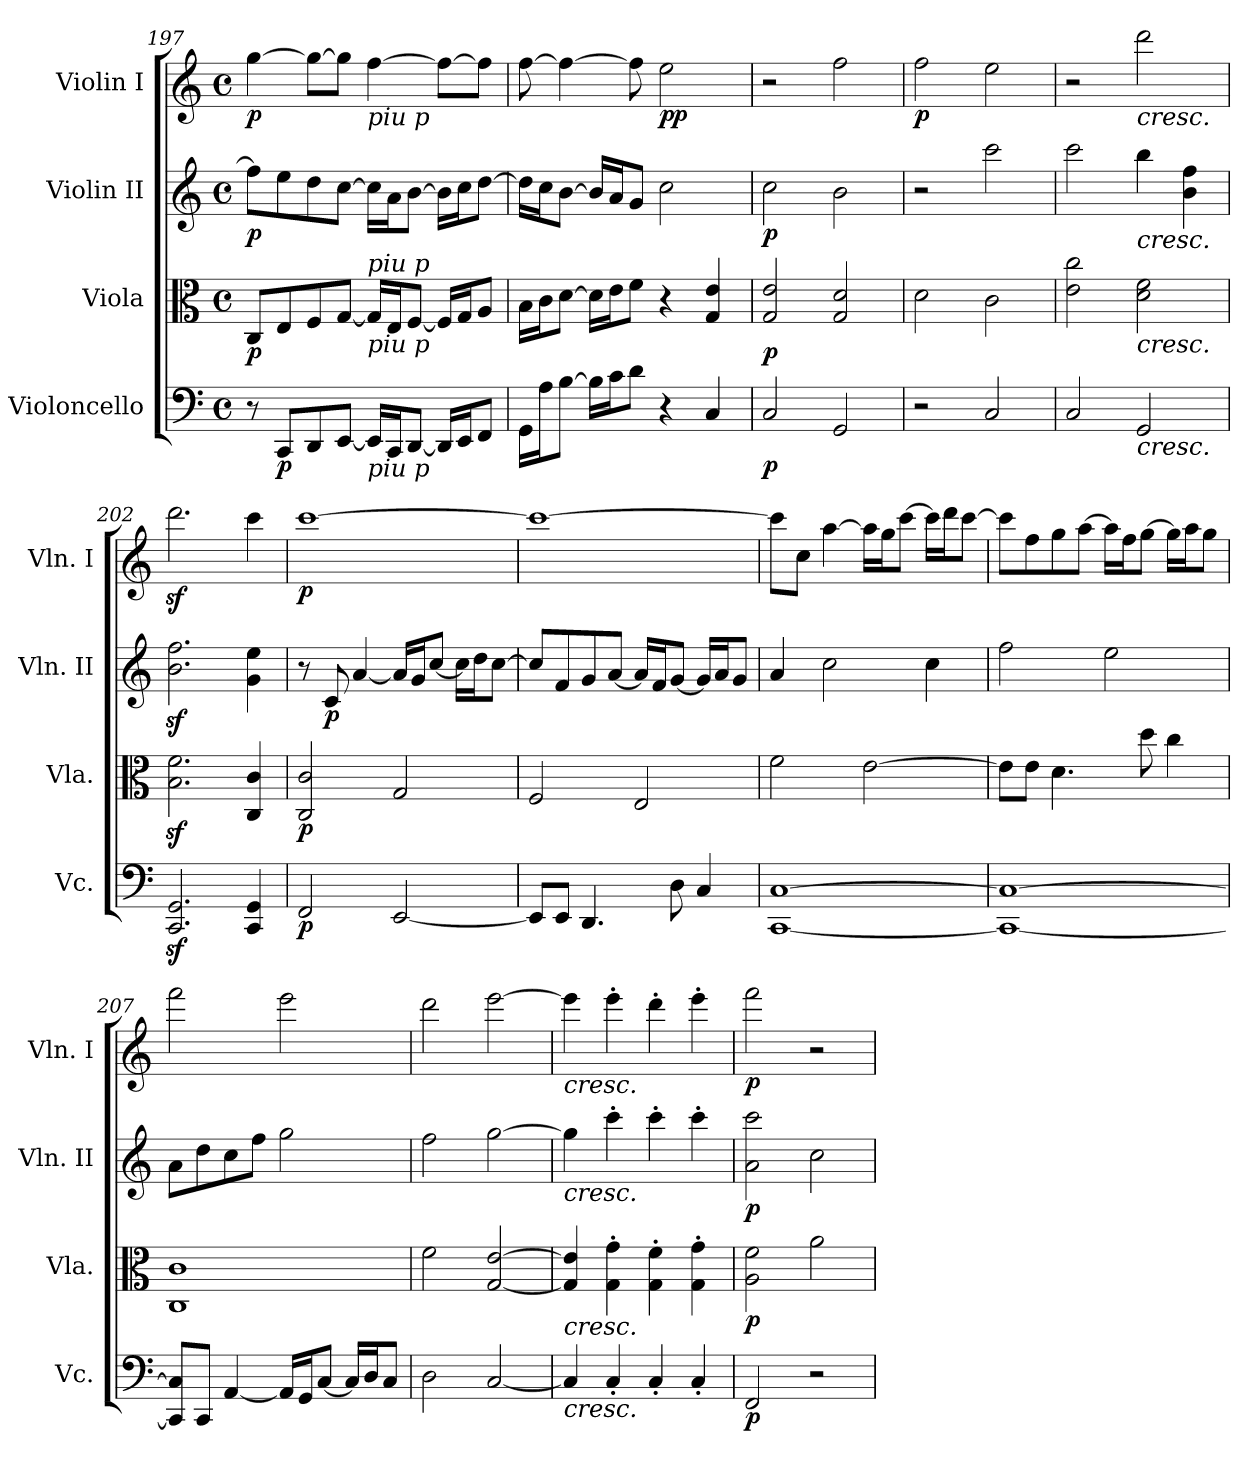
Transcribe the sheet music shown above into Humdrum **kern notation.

**kern	**dynam	**kern	**dynam	**kern	**dynam	**kern	**dynam
*part4	*part4	*part3	*part3	*part2	*part2	*part1	*part1
*staff4	*staff4	*staff3	*staff3	*staff2	*staff2	*staff1	*staff1
*I"Violoncello	*	*I"Viola	*	*I"Violin II	*	*I"Violin I	*
*I'Vc.	*	*I'Vla.	*	*I'Vln. II	*	*I'Vln. I	*
*clefF4	*	*clefC3	*	*clefG2	*	*clefG2	*
*k[]	*	*k[]	*	*k[]	*	*k[]	*
*M4/4	*	*M4/4	*	*M4/4	*	*M4/4	*
*met(c)	*	*met(c)	*	*met(c)	*	*met(c)	*
=197	=197	=197	=197	=197	=197	=197	=197
!	!	!	!LO:DY:b	!	!LO:DY:b	!	!LO:DY:b
8r	.	8C/L	p	8ff\L]	p	[4gg\	p
!	!LO:DY:b	!	!	!	!	!	!
8CC/L	p	8E/	.	8ee\	.	.	.
8DD/	.	8F/	.	8dd\	.	8gg\L_	.
[8EE/J	.	[8G/J	.	[8cc\J	.	8gg\J]	.
!	!	!	!	!	!	!LO:TX:b:i:t=piu p	!
!	!	!LO:TX:a:i:t=piu p	!	!	!	!	!
!	!	!LO:TX:b:i:t=piu p	!	!	!	!	!
!LO:TX:b:i:t=piu p	!	!	!	!	!	!	!
16EE/LL]	.	16G/LL]	.	16cc\LL]	.	[4ff\	.
16CC/J	.	16E/J	.	16a\J	.	.	.
[8DD/J	.	[8F/J	.	[8b\J	.	.	.
16DD/LL]	.	16F/LL]	.	16b\LL]	.	8ff\L_	.
16EE/J	.	16G/J	.	16cc\J	.	.	.
8FF/J	.	8A/J	.	[8dd\J	.	8ff\J]	.
=198	=198	=198	=198	=198	=198	=198	=198
16GG\LL	.	16B\LL	.	16dd\LL]	.	[8ff\	.
16A\J	.	16c\J	.	16cc\J	.	.	.
[8B\J	.	[8d\J	.	[8b\J	.	4ff\_	.
16B\LL]	.	16d\LL]	.	16b/LL]	.	.	.
16c\J	.	16e\J	.	16a/J	.	.	.
8d\J	.	8f\J	.	8g/J	.	8ff\]	.
!	!	!	!	!	!	!	!LO:DY:b
4r	.	4r	.	2cc\	.	2ee\	pp
4C/	.	4G/ 4e/	.	.	.	.	.
=199	=199	=199	=199	=199	=199	=199	=199
!	!LO:DY:b	!	!LO:DY:b	!	!LO:DY:b	!	!
2C/	p	2G/ 2e/	p	2cc\	p	2r	.
2GG/	.	2G/ 2d/	.	2b\	.	2ff\	.
=200	=200	=200	=200	=200	=200	=200	=200
!	!	!	!	!	!	!	!LO:DY:b
2r	.	2d\	.	2r	.	2ff\	p
2C/	.	2c\	.	2ccc\	.	2ee\	.
=201	=201	=201	=201	=201	=201	=201	=201
2C/	.	2e\ 2cc\	.	2ccc\	.	2r	.
!	!	!	!	!	!	!LO:TX:b:i:t=cresc.	!
!	!	!	!	!LO:TX:b:i:t=cresc.	!	!	!
!	!	!LO:TX:b:i:t=cresc.	!	!	!	!	!
!LO:TX:b:i:t=cresc.	!	!	!	!	!	!	!
2GG/	.	2d\ 2f\	.	4bb\	.	2ddd\	.
.	.	.	.	4b\ 4ff\	.	.	.
=202	=202	=202	=202	=202	=202	=202	=202
2.CC/z< 2.GG/z<	.	2.B\z< 2.f\z<	.	2.b\z< 2.ff\z<	.	2.dddz<\	.
4CC/ 4GG/	.	4C/ 4c/	.	4g\ 4ee\	.	4ccc\	.
=203	=203	=203	=203	=203	=203	=203	=203
!	!LO:DY:b	!	!LO:DY:b	!	!	!	!LO:DY:b
2FF/	p	2C/ 2c/	p	8r	.	[1ccc	p
!	!	!	!	!	!LO:DY:b	!	!
.	.	.	.	8c/	p	.	.
.	.	.	.	[4a/	.	.	.
[2EE/	.	2G/	.	16a/LL]	.	.	.
.	.	.	.	16g/J	.	.	.
.	.	.	.	[8cc/J	.	.	.
.	.	.	.	16cc\LL]	.	.	.
.	.	.	.	16dd\J	.	.	.
.	.	.	.	[8cc\J	.	.	.
=204	=204	=204	=204	=204	=204	=204	=204
8EE/L]	.	2F/	.	8cc/L]	.	1ccc_	.
8EE/J	.	.	.	8f/	.	.	.
4.DD/	.	.	.	8g/	.	.	.
.	.	.	.	[8a/J	.	.	.
.	.	2E/	.	16a/LL]	.	.	.
.	.	.	.	16f/J	.	.	.
8D\	.	.	.	[8g/J	.	.	.
4C/	.	.	.	16g/LL]	.	.	.
.	.	.	.	16a/J	.	.	.
.	.	.	.	8g/J	.	.	.
=205	=205	=205	=205	=205	=205	=205	=205
[1CC [1C	.	2f\	.	4a/	.	8ccc\L]	.
.	.	.	.	.	.	8cc\J	.
.	.	.	.	2cc\	.	[4aa\	.
.	.	[2e\	.	.	.	16aa\LL]	.
.	.	.	.	.	.	16gg\J	.
.	.	.	.	.	.	[8ccc\J	.
.	.	.	.	4cc\	.	16ccc\LL]	.
.	.	.	.	.	.	16ddd\J	.
.	.	.	.	.	.	[8ccc\J	.
=206	=206	=206	=206	=206	=206	=206	=206
1CC_ 1C_	.	8e\L]	.	2ff\	.	8ccc\L]	.
.	.	8e\J	.	.	.	8ff\	.
.	.	4.d\	.	.	.	8gg\	.
.	.	.	.	.	.	[8aa\J	.
.	.	.	.	2ee\	.	16aa\LL]	.
.	.	.	.	.	.	16ff\J	.
.	.	8dd\	.	.	.	[8gg\J	.
.	.	4cc\	.	.	.	16gg\LL]	.
.	.	.	.	.	.	16aa\J	.
.	.	.	.	.	.	8gg\J	.
=207	=207	=207	=207	=207	=207	=207	=207
8CC/] 8C/]L	.	1C 1c	.	8a\L	.	2fff\	.
8CC/J	.	.	.	8dd\	.	.	.
[4AA/	.	.	.	8cc\	.	.	.
.	.	.	.	8ff\J	.	.	.
16AA/LL]	.	.	.	2gg\	.	2eee\	.
16GG/J	.	.	.	.	.	.	.
[8C/J	.	.	.	.	.	.	.
16C/LL]	.	.	.	.	.	.	.
16D/J	.	.	.	.	.	.	.
8C/J	.	.	.	.	.	.	.
=208	=208	=208	=208	=208	=208	=208	=208
2D\	.	2f\	.	2ff\	.	2ddd\	.
[2C/	.	[2G/ [2e/	.	[2gg\	.	[2eee\	.
=209	=209	=209	=209	=209	=209	=209	=209
!	!	!	!	!	!	!LO:TX:b:i:t=cresc.	!
!	!	!	!	!LO:TX:b:i:t=cresc.	!	!	!
!	!	!LO:TX:b:i:t=cresc.	!	!	!	!	!
!LO:TX:b:i:t=cresc.	!	!	!	!	!	!	!
4C/]	.	4G/] 4e/]	.	4gg\]	.	4eee\]	.
4C'/	.	4G\' 4g\'	.	4ccc'\	.	4eee'\	.
4C'/	.	4G\' 4f\'	.	4ccc'\	.	4ddd'\	.
4C'/	.	4G\' 4g\'	.	4ccc'\	.	4eee'\	.
=210	=210	=210	=210	=210	=210	=210	=210
!	!LO:DY:b	!	!LO:DY:b	!	!LO:DY:b	!	!LO:DY:b
2FF/	p	2A\ 2f\	p	2a\ 2ccc\	p	2fff\	p
2r	.	2a\	.	2cc\	.	2r	.
=	=	=	=	=	=	=	=
*-	*-	*-	*-	*-	*-	*-	*-
